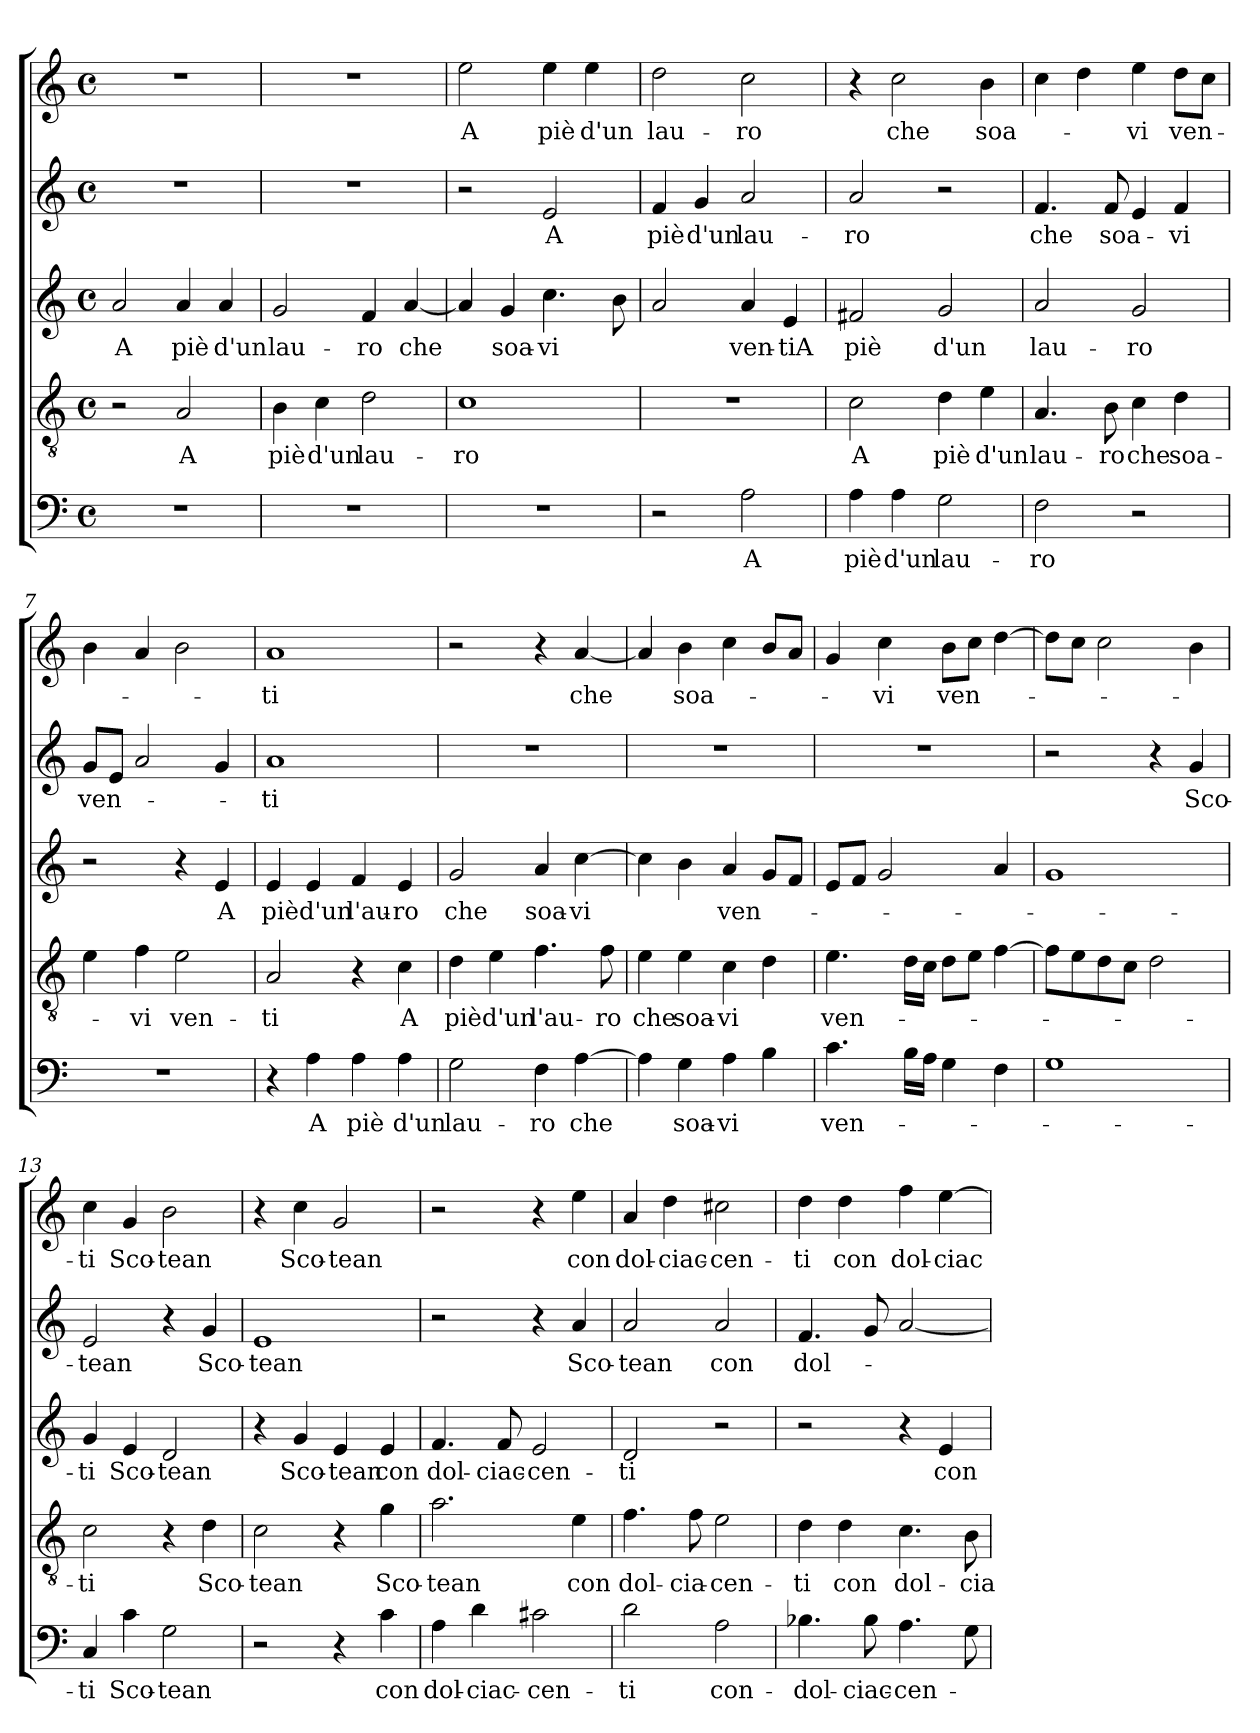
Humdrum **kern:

**kern	**text	**kern	**text	**kern	**text	**kern	**text	**kern	**text
*part5	*part5	*part4	*part4	*part3	*part3	*part2	*part2	*part1	*part1
*staff5	*staff5	*staff4	*staff4	*staff3	*staff3	*staff2	*staff2	*staff1	*staff1
*clefF4	*	*clefGv2	*	*clefG2	*	*clefG2	*	*clefG2	*
*k[]	*	*k[]	*	*k[]	*	*k[]	*	*k[]	*
*C:	*	*C:	*	*C:	*	*C:	*	*C:	*
*M4/4	*	*M4/4	*	*M4/4	*	*M4/4	*	*M4/4	*
*met(c)	*	*met(c)	*	*met(c)	*	*met(c)	*	*met(c)	*
=1	=1	=1	=1	=1	=1	=1	=1	=1	=1
1r	.	2r	.	2a/	A	1r	.	1r	.
.	.	2A/	A	4a/	piè	.	.	.	.
.	.	.	.	4a/	d'un	.	.	.	.
=2	=2	=2	=2	=2	=2	=2	=2	=2	=2
1r	.	4B\	piè	2g/	lau-	1r	.	1r	.
.	.	4c\	d'un	.	.	.	.	.	.
.	.	2d\	lau-	4f/	-ro	.	.	.	.
.	.	.	.	[4a/	che	.	.	.	.
=3	=3	=3	=3	=3	=3	=3	=3	=3	=3
1r	.	1c	-ro	4a/]	.	2r	.	2ee\	A
.	.	.	.	4g/	soa-	.	.	.	.
.	.	.	.	4.cc\	-vi	2e/	A	4ee\	piè
.	.	.	.	.	.	.	.	4ee\	d'un
.	.	.	.	8b\	.	.	.	.	.
=4	=4	=4	=4	=4	=4	=4	=4	=4	=4
2r	.	1r	.	2a/	.	4f/	piè	2dd\	lau-
.	.	.	.	.	.	4g/	d'un	.	.
2A\	A	.	.	4a/	ven-	2a/	lau-	2cc\	-ro
.	.	.	.	4e/	-tiA	.	.	.	.
=5	=5	=5	=5	=5	=5	=5	=5	=5	=5
4A\	piè	2c\	A	2f#X/	piè	2a/	-ro	4r	.
4A\	d'un	.	.	.	.	.	.	2cc\	che
2G\	lau-	4d\	piè	2g/	d'un	2r	.	.	.
.	.	4e\	d'un	.	.	.	.	4b\	soa-
!!LO:LB:g=z
=6	=6	=6	=6	=6	=6	=6	=6	=6	=6
2F\	-ro	4.A/	lau-	2a/	lau-	4.f/	che	4cc\	.
.	.	.	.	.	.	.	.	4dd\	.
.	.	8B\	-ro	.	.	8f/	soa-	.	.
2r	.	4c\	che	2g/	-ro	4e/	.	4ee\	-vi
.	.	4d\	soa-	.	.	4f/	-vi	8dd\L	ven-
.	.	.	.	.	.	.	.	8cc\J	.
=7	=7	=7	=7	=7	=7	=7	=7	=7	=7
1r	.	4e\	.	2r	.	8g/L	ven-	4b\	.
.	.	.	.	.	.	8e/J	.	.	.
.	.	4f\	-vi	.	.	2a/	.	4a/	.
.	.	2e\	ven-	4r	.	.	.	2b\	.
.	.	.	.	4e/	A	4g/	.	.	.
=8	=8	=8	=8	=8	=8	=8	=8	=8	=8
4r	.	2A/	-ti	4e/	piè	1a	-ti	1a	-ti
4A\	A	.	.	4e/	d'un	.	.	.	.
4A\	piè	4r	.	4f/	l'au-	.	.	.	.
4A\	d'un	4c\	A	4e/	-ro	.	.	.	.
=9	=9	=9	=9	=9	=9	=9	=9	=9	=9
2G\	lau-	4d\	piè	2g/	che	1r	.	2r	.
.	.	4e\	d'un	.	.	.	.	.	.
4F\	-ro	4.f\	l'au-	4a/	soa-	.	.	4r	.
[4A\	che	.	.	[4cc\	-vi	.	.	[4a/	che
.	.	8f\	-ro	.	.	.	.	.	.
=10	=10	=10	=10	=10	=10	=10	=10	=10	=10
4A\]	.	4e\	che	4cc\]	.	1r	.	4a/]	.
4G\	soa-	4e\	soa-	4b\	.	.	.	4b\	soa-
4A\	-vi	4c\	-vi	4a/	ven-	.	.	4cc\	.
4B\	.	4d\	.	8g/L	.	.	.	8b/L	.
.	.	.	.	8f/J	.	.	.	8a/J	.
!!LO:LB:g=z
=11	=11	=11	=11	=11	=11	=11	=11	=11	=11
4.c\	ven-	4.e\	ven-	8e/L	.	1r	.	4g/	.
.	.	.	.	8f/J	.	.	.	.	.
.	.	.	.	2g/	.	.	.	4cc\	-vi
16B\LL	.	16d\LL	.	.	.	.	.	.	.
16A\JJ	.	16c\JJ	.	.	.	.	.	.	.
4G\	.	8d\L	.	.	.	.	.	8b\L	ven-
.	.	8e\J	.	.	.	.	.	8cc\J	.
4F\	.	[4f\	.	4a/	.	.	.	[4dd\	.
=12	=12	=12	=12	=12	=12	=12	=12	=12	=12
1G	.	8f\L]	.	1g	.	2r	.	8dd\L]	.
.	.	8e\	.	.	.	.	.	8cc\J	.
.	.	8d\	.	.	.	.	.	2cc\	.
.	.	8c\J	.	.	.	.	.	.	.
.	.	2d\	.	.	.	4r	.	.	.
.	.	.	.	.	.	4g/	Sco-	4b\	.
=13	=13	=13	=13	=13	=13	=13	=13	=13	=13
4C/	-ti	2c\	-ti	4g/	-ti	2e/	-tean	4cc\	-ti
4c\	Sco-	.	.	4e/	Sco-	.	.	4g/	Sco-
2G\	-tean	4r	.	2d/	-tean	4r	.	2b\	-tean
.	.	4d\	Sco-	.	.	4g/	Sco-	.	.
=14	=14	=14	=14	=14	=14	=14	=14	=14	=14
2r	.	2c\	-tean	4r	.	1e	-tean	4r	.
.	.	.	.	4g/	Sco-	.	.	4cc\	Sco-
4r	.	4r	.	4e/	-tean	.	.	2g/	-tean
4c\	con	4g\	Sco-	4e/	con	.	.	.	.
=15	=15	=15	=15	=15	=15	=15	=15	=15	=15
4A\	dol-	2.a\	-tean	4.f/	dol-	2r	.	2r	.
4d\	-ciac-	.	.	.	.	.	.	.	.
.	.	.	.	8f/	-ciac-	.	.	.	.
2c#X\	-cen-	.	.	2e/	-cen-	4r	.	4r	.
.	.	4e\	con	.	.	4a/	Sco-	4ee\	con
!!LO:PB:g=z
=16	=16	=16	=16	=16	=16	=16	=16	=16	=16
2d\	-ti	4.f\	dol-	2d/	-ti	2a/	-tean	4a/	dol-
.	.	.	.	.	.	.	.	4dd\	-ciac-
.	.	8f\	-cia-	.	.	.	.	.	.
2A\	con-	2e\	-cen-	2r	.	2a/	con	2cc#X\	-cen-
=17	=17	=17	=17	=17	=17	=17	=17	=17	=17
4.B-X\	-dol-	4d\	-ti	2r	.	4.f/	dol-	4dd\	-ti
.	.	4d\	con	.	.	.	.	4dd\	con
8B-\	-ciac-	.	.	.	.	8g/	.	.	.
4.A\	-cen-	4.c\	dol-	4r	.	[2a/	.	4ff\	dol-
.	.	.	.	4e/	con	.	.	[4ee\	-ciac-
8G\	.	8B\	-cia-	.	.	.	.	.	.
=	=	=	=	=	=	=	=	=	=
*-	*-	*-	*-	*-	*-	*-	*-	*-	*-
